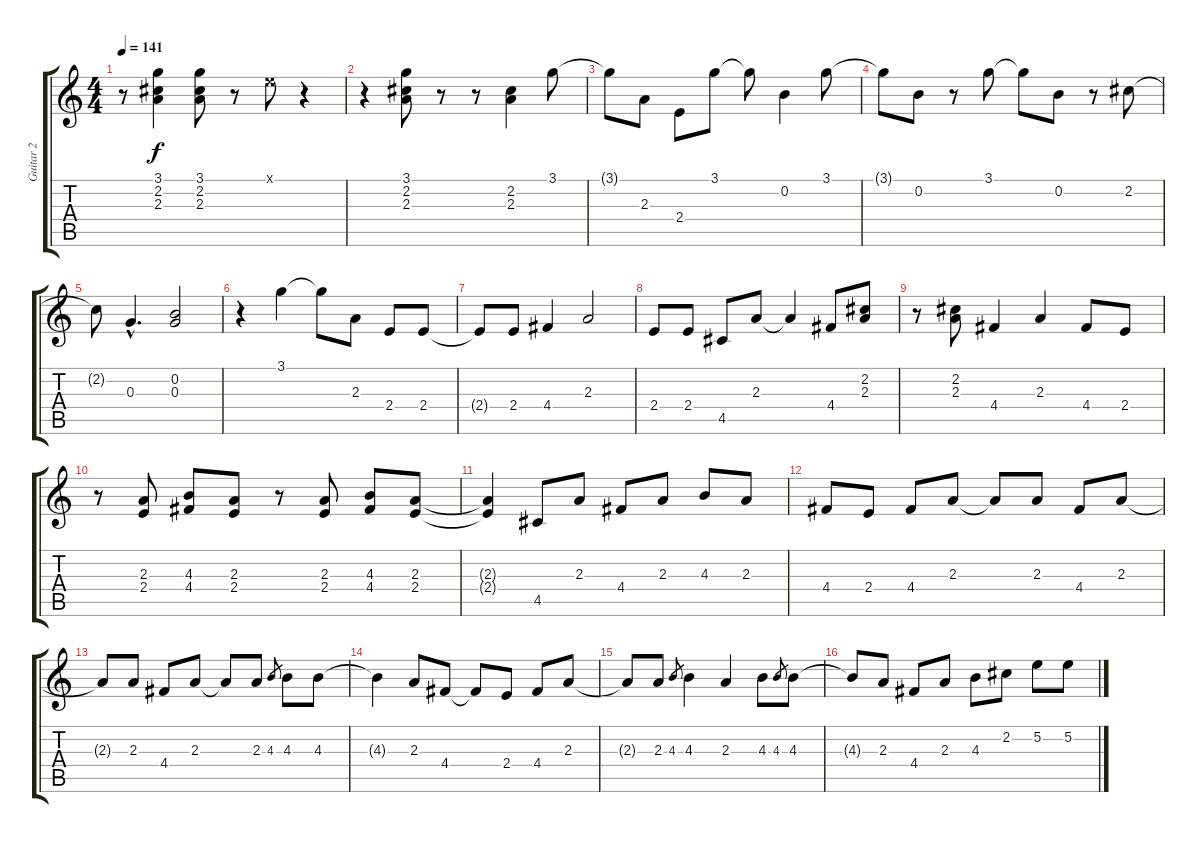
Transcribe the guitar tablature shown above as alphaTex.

\track ("Guitar 2" "Guitar 2") {instrument overdrivenguitar}
\staff {score tabs}
\tuning (E4 B3 G3 D3 A2 E2) {hide}
\ts (4 4)
\tempo 141
\clef g2
\ks c
r.8{dy f} (3.1 2.2 2.3).4 (3.1 2.2 2.3).8 r.8 0.1{x}.8 r.4 |
r.4 (3.1 2.2 2.3).8 r.8 r.8 (2.2 2.3).4 3.1.8 |
3.1{t}.8 2.3.8 2.4.8 3.1.8 3.1{t}.8 0.2.4 3.1.8 |
3.1{t}.8 0.2.8 r.8 3.1.8 3.1{t}.8 0.2.8 r.8 2.2.8 |
2.2{t}.8 0.3{hac}.4{d} (0.2 0.3).2 |
r.4 3.1.4 3.1{t}.8 2.3.8 2.4.8 2.4.8 |
2.4{t}.8 2.4.8 4.4.4 2.3.2 |
2.4.8 2.4.8 4.5.8 2.3.8 2.3{t}.4 4.4.8 (2.2 2.3).8 |
r.8 (2.2 2.3).8 4.4.4 2.3.4 4.4.8 2.4.8 |
r.8 (2.3 2.4).8 (4.3 4.4).8 (2.3 2.4).8 r.8 (2.3 2.4).8 (4.3 4.4).8 (2.3 2.4).8 |
(2.3{t} 2.4{t}).4 4.5.8 2.3.8 4.4.8 2.3.8 4.3.8 2.3.8 |
4.4.8 2.4.8 4.4.8 2.3.8 2.3{t}.8 2.3.8 4.4.8 2.3.8 |
2.3{t}.8 2.3.8 4.4.8 2.3.8 2.3{t}.8 2.3.8 4.3.8{gr} 4.3.8 4.3.8 |
4.3{t}.4 2.3.8 4.4.8 4.4{t}.8 2.4.8 4.4.8 2.3.8 |
2.3{t}.8 2.3.8 4.3.8{gr} 4.3.4 2.3.4 4.3.8 4.3.8{gr} 4.3.8 |
4.3{t}.8 2.3.8 4.4.8 2.3.8 4.3.8 2.2.8 5.2.8 5.2.8
